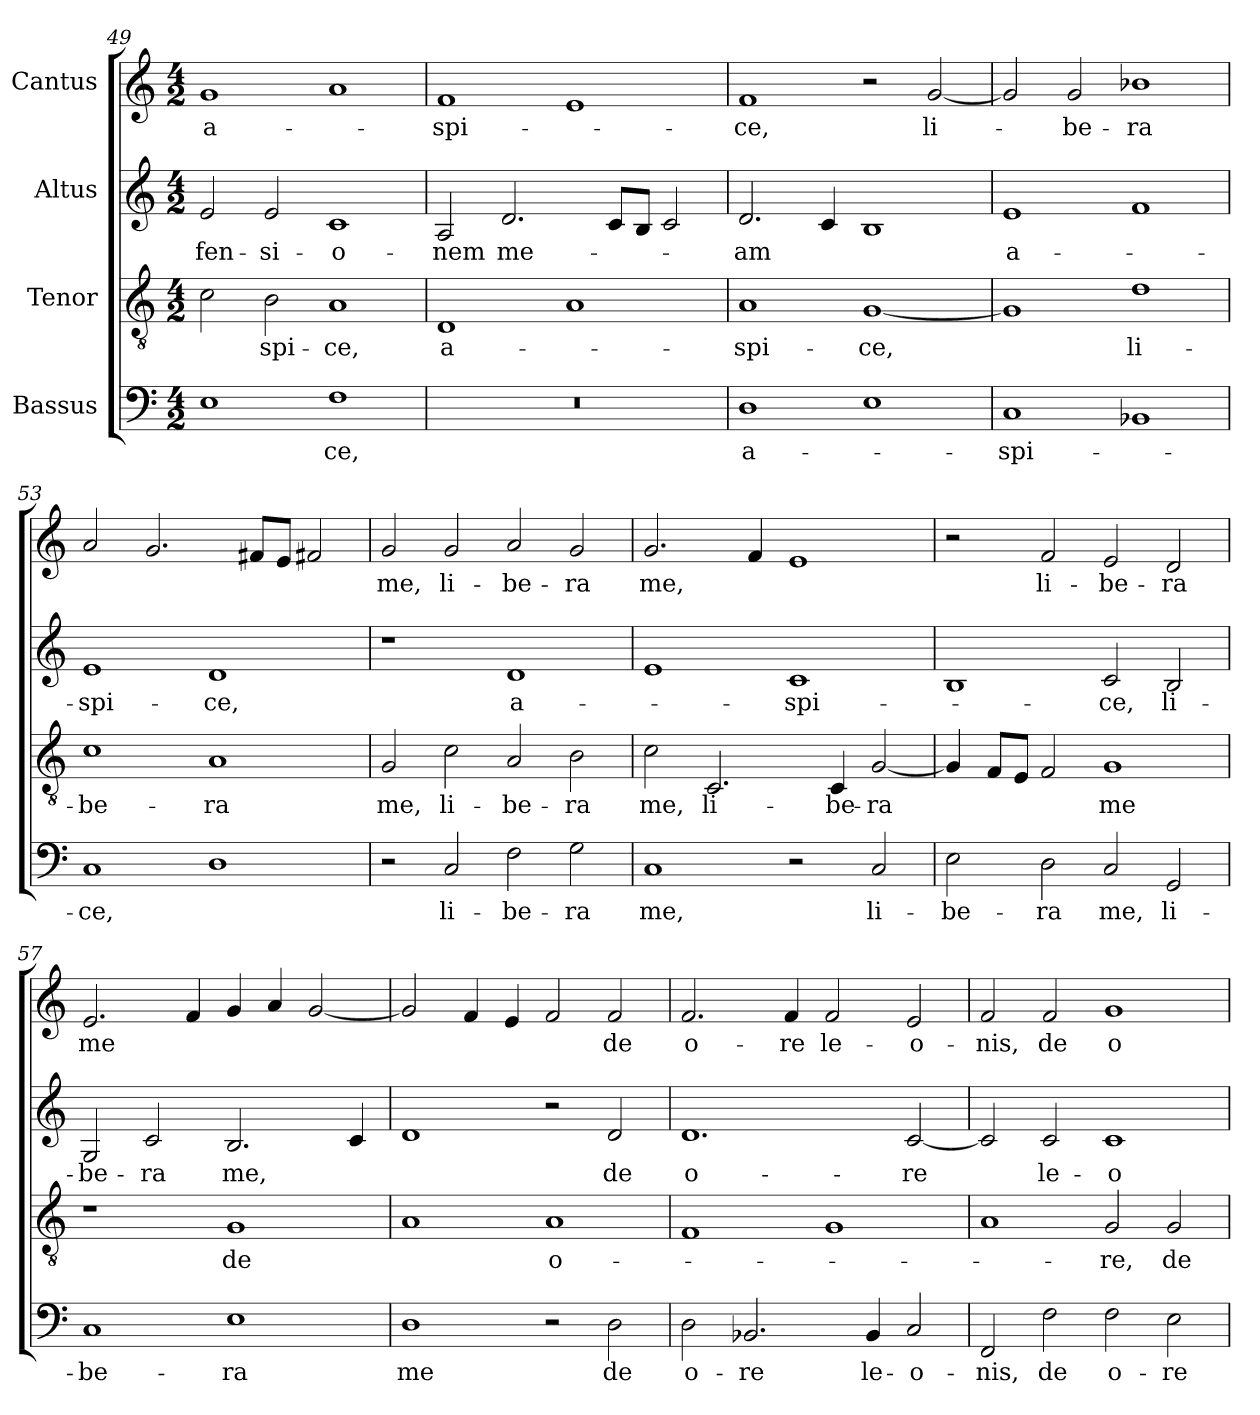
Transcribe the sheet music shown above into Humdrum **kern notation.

**kern	**text	**kern	**text	**kern	**text	**kern	**text
*part4	*part4	*part3	*part3	*part2	*part2	*part1	*part1
*staff4	*staff4	*staff3	*staff3	*staff2	*staff2	*staff1	*staff1
*I"Bassus	*	*I"Tenor	*	*I"Altus	*	*I"Cantus	*
*clefF4	*	*clefGv2	*	*clefG2	*	*clefG2	*
*k[]	*	*k[]	*	*k[]	*	*k[]	*
*M4/2	*	*M4/2	*	*M4/2	*	*M4/2	*
=49	=49	=49	=49	=49	=49	=49	=49
!	!	!	!	!	!LO:LY:b	!	!LO:LY:b
1E	.	2c\	.	2e/	-fen-	1g	a-
!	!	!	!LO:LY:b	!	!LO:LY:b	!	!
.	.	2B\	-spi-	2e/	-si-	.	.
!	!LO:LY:b	!	!LO:LY:b	!	!LO:LY:b	!	!
1F	-ce,	1A	-ce,	1c	-o-	1a	.
=50	=50	=50	=50	=50	=50	=50	=50
!	!	!	!LO:LY:b	!	!LO:LY:b	!	!LO:LY:b
0r	.	1D	a-	2A/	-nem	1f	-spi-
!	!	!	!	!	!LO:LY:b	!	!
.	.	.	.	2.d/	me-	.	.
.	.	1A	.	.	.	1e	.
.	.	.	.	8c/L	.	.	.
.	.	.	.	8B/J	.	.	.
.	.	.	.	2c/	.	.	.
=51	=51	=51	=51	=51	=51	=51	=51
!	!LO:LY:b	!	!LO:LY:b	!	!LO:LY:b	!	!LO:LY:b
1D	a-	1A	-spi-	2.d/	-am	1f	-ce,
.	.	.	.	4c/	.	.	.
!	!	!	!LO:LY:b	!	!	!	!
1E	.	[1G	-ce,	1B	.	2r	.
!	!	!	!	!	!	!	!LO:LY:b
.	.	.	.	.	.	[2g	li-
=52	=52	=52	=52	=52	=52	=52	=52
!	!LO:LY:b	!	!	!	!LO:LY:b	!	!
1C	-spi-	1G]	.	1e	a-	2g/]	.
!	!	!	!	!	!	!	!LO:LY:b
.	.	.	.	.	.	2g/	-be-
!	!	!	!LO:LY:b	!	!	!	!LO:LY:b
1BB-X	.	1d	li-	1f	.	1b-X	-ra
=53	=53	=53	=53	=53	=53	=53	=53
!	!LO:LY:b	!	!LO:LY:b	!	!LO:LY:b	!	!
1C	-ce,	1c	-be-	1e	-spi-	2a/	.
.	.	.	.	.	.	2.g/	.
!	!	!	!LO:LY:b	!	!LO:LY:b	!	!
1D	.	1A	-ra	1d	-ce,	.	.
.	.	.	.	.	.	8f#X/L	.
.	.	.	.	.	.	8e/J	.
.	.	.	.	.	.	2f#X/	.
!!LO:LB:g=z
=54	=54	=54	=54	=54	=54	=54	=54
!	!	!	!LO:LY:b	!	!	!	!LO:LY:b
2r	.	2G/	me,	1r	.	2g/	me,
!	!LO:LY:b	!	!LO:LY:b	!	!	!	!LO:LY:b
2C/	li-	2c\	li-	.	.	2g/	li-
!	!LO:LY:b	!	!LO:LY:b	!	!LO:LY:b	!	!LO:LY:b
2F\	-be-	2A/	-be-	1d	a-	2a/	-be-
!	!LO:LY:b	!	!LO:LY:b	!	!	!	!LO:LY:b
2G\	-ra	2B\	-ra	.	.	2g/	-ra
=55	=55	=55	=55	=55	=55	=55	=55
!	!LO:LY:b	!	!LO:LY:b	!	!	!	!LO:LY:b
1C	me,	2c\	me,	1e	.	2.g/	me,
!	!	!	!LO:LY:b	!	!	!	!
.	.	2.C/	li-	.	.	.	.
.	.	.	.	.	.	4f/	.
!	!	!	!	!	!LO:LY:b	!	!
2r	.	.	.	1c	-spi-	1e	.
!	!	!	!LO:LY:b	!	!	!	!
.	.	4C/	-be-	.	.	.	.
!	!LO:LY:b	!	!LO:LY:b	!	!	!	!
2C/	li-	[2G/	-ra	.	.	.	.
=56	=56	=56	=56	=56	=56	=56	=56
!	!LO:LY:b	!	!	!	!	!	!
2E\	-be-	4G/]	.	1B	.	2r	.
.	.	8F/L	.	.	.	.	.
.	.	8E/J	.	.	.	.	.
!	!LO:LY:b	!	!	!	!	!	!LO:LY:b
2D\	-ra	2F/	.	.	.	2f/	li-
!	!LO:LY:b	!	!LO:LY:b	!	!LO:LY:b	!	!LO:LY:b
2C/	me,	1G	me	2c/	-ce,	2e/	-be-
!	!LO:LY:b	!	!	!	!LO:LY:b	!	!LO:LY:b
2GG/	li-	.	.	2B/	li-	2d/	-ra
=57	=57	=57	=57	=57	=57	=57	=57
!	!LO:LY:b	!	!	!	!LO:LY:b	!	!LO:LY:b
1C	-be-	1r	.	2G/	-be-	2.e/	me
!	!	!	!	!	!LO:LY:b	!	!
.	.	.	.	2c/	-ra	.	.
.	.	.	.	.	.	4f/	.
!	!LO:LY:b	!	!LO:LY:b	!	!LO:LY:b	!	!
1E	-ra	1G	de	2.B/	me,	4g/	.
.	.	.	.	.	.	4a/	.
.	.	.	.	.	.	[2g	.
.	.	.	.	4c/	.	.	.
!!LO:PB:g=z
=58	=58	=58	=58	=58	=58	=58	=58
!	!LO:LY:b	!	!	!	!	!	!
1D	me	1A	.	1d	.	2g/]	.
.	.	.	.	.	.	4f/	.
.	.	.	.	.	.	4e/	.
!	!	!	!LO:LY:b	!	!	!	!
2r	.	1A	o-	2r	.	2f/	.
!	!LO:LY:b	!	!	!	!LO:LY:b	!	!LO:LY:b
2D\	de	.	.	2d/	de	2f/	de
=59	=59	=59	=59	=59	=59	=59	=59
!	!LO:LY:b	!	!	!	!LO:LY:b	!	!LO:LY:b
2D\	o-	1F	.	1.d	o-	2.f/	o-
!	!LO:LY:b	!	!	!	!	!	!
2.BB-X/	-re	.	.	.	.	.	.
!	!	!	!	!	!	!	!LO:LY:b
.	.	.	.	.	.	4f/	-re
!	!	!	!	!	!	!	!LO:LY:b
.	.	1G	.	.	.	2f/	le-
!	!LO:LY:b	!	!	!	!	!	!
4BB-/	le-	.	.	.	.	.	.
!	!LO:LY:b	!	!	!	!LO:LY:b	!	!LO:LY:b
2C/	-o-	.	.	[2c	-re	2e/	-o-
=60	=60	=60	=60	=60	=60	=60	=60
!	!LO:LY:b	!	!	!	!	!	!LO:LY:b
2FF/	-nis,	1A	.	2c/]	.	2f/	-nis,
!	!LO:LY:b	!	!	!	!LO:LY:b	!	!LO:LY:b
2F\	de	.	.	2c/	le-	2f/	de
!	!LO:LY:b	!	!LO:LY:b	!	!LO:LY:b	!	!LO:LY:b
2F\	o-	2G/	-re,	1c	-o-	1g	o-
!	!LO:LY:b	!	!LO:LY:b	!	!	!	!
2E\	-re	2G/	de	.	.	.	.
=	=	=	=	=	=	=	=
*-	*-	*-	*-	*-	*-	*-	*-
